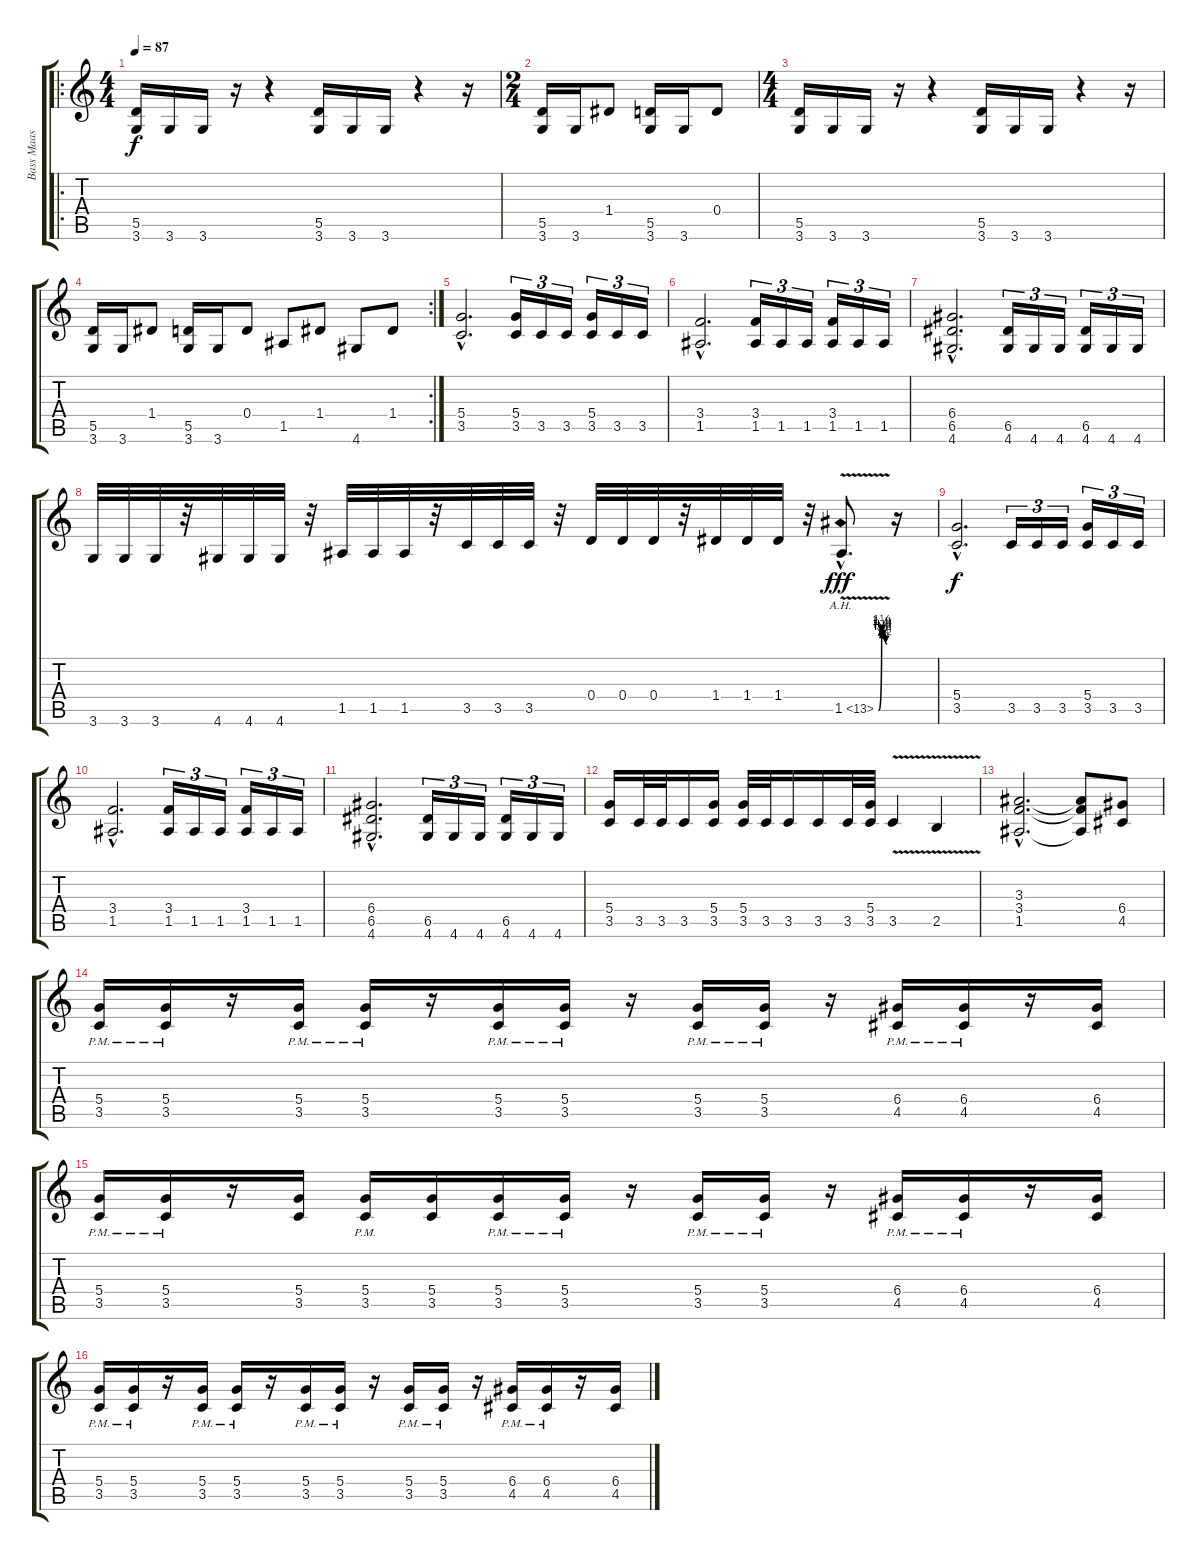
\track ("Bass Maas" "Bass Maas") {instrument overdrivenguitar}
\staff {score tabs}
\tuning (E4 B3 G3 D3 A2 E2) {hide}
\ro
\ts (4 4)
\tempo 87
\clef g2
\ks c
(5.5 3.6).16{dy f} 3.6.16 3.6.16 r.16 r.4 (5.5 3.6).16 3.6.16 3.6.16 r.4 r.16 |
\ts (2 4)
(5.5 3.6).16 3.6.16 1.4.8 (5.5 3.6).16 3.6.16 0.4.8 |
\ts (4 4)
(5.5 3.6).16 3.6.16 3.6.16 r.16 r.4 (5.5 3.6).16 3.6.16 3.6.16 r.4 r.16 |
\rc 2
(5.5 3.6).16 3.6.16 1.4.8 (5.5 3.6).16 3.6.16 0.4.8 1.5.8 1.4.8 4.6.8 1.4.8 |
(5.4{hac} 3.5{hac}).2{d} (5.4 3.5).16{tu (3 2)} 3.5.16{tu (3 2)} 3.5.16{tu (3 2)} (5.4 3.5).16{tu (3 2)} 3.5.16{tu (3 2)} 3.5.16{tu (3 2)} |
(3.4{hac} 1.5{hac}).2{d} (3.4 1.5).16{tu (3 2)} 1.5.16{tu (3 2)} 1.5.16{tu (3 2)} (3.4 1.5).16{tu (3 2)} 1.5.16{tu (3 2)} 1.5.16{tu (3 2)} |
(6.4{hac} 6.5{hac} 4.6{hac}).2{d} (6.5 4.6).16{tu (3 2)} 4.6.16{tu (3 2)} 4.6.16{tu (3 2)} (6.5 4.6).16{tu (3 2)} 4.6.16{tu (3 2)} 4.6.16{tu (3 2)} |
3.6.32 3.6.32 3.6.32 r.32 4.6.32 4.6.32 4.6.32 r.32 1.5.32 1.5.32 1.5.32 r.32 3.5.32 3.5.32 3.5.32 r.32 0.4.32 0.4.32 0.4.32 r.32 1.4.32 1.4.32 1.4.32 r.32 1.5{be (custom 0 0 22 5 24 4 27 3 30 4 40 4 49 2 60 2) ah 12 v hac}.8{d dy fff instrument guitarharmonics} r.16 |
(5.4{hac} 3.5{hac}).2{d dy f instrument overdrivenguitar} 3.5.16{tu (3 2)} 3.5.16{tu (3 2)} 3.5.16{tu (3 2)} (5.4 3.5).16{tu (3 2)} 3.5.16{tu (3 2)} 3.5.16{tu (3 2)} |
(3.4{hac} 1.5{hac}).2{d} (3.4 1.5).16{tu (3 2)} 1.5.16{tu (3 2)} 1.5.16{tu (3 2)} (3.4 1.5).16{tu (3 2)} 1.5.16{tu (3 2)} 1.5.16{tu (3 2)} |
(6.4{hac} 6.5{hac} 4.6{hac}).2{d} (6.5 4.6).16{tu (3 2)} 4.6.16{tu (3 2)} 4.6.16{tu (3 2)} (6.5 4.6).16{tu (3 2)} 4.6.16{tu (3 2)} 4.6.16{tu (3 2)} |
(5.4 3.5).16 3.5.32 3.5.32 3.5.16 (5.4 3.5).16 (5.4 3.5).32 3.5.32 3.5.16 3.5.16 3.5.32 (5.4 3.5).32 3.5{v}.4 2.5{v}.4 |
(3.3{hac} 3.4{hac} 1.5{hac}).2{d} (3.3{t} 3.4{t} 1.5{t}).8 (6.4 4.5).8 |
(5.4{pm} 3.5{pm}).16 (5.4{pm} 3.5{pm}).16 r.16 (5.4{pm} 3.5{pm}).16 (5.4{pm} 3.5{pm}).16 r.16 (5.4{pm} 3.5{pm}).16 (5.4{pm} 3.5{pm}).16 r.16 (5.4{pm} 3.5{pm}).16 (5.4{pm} 3.5{pm}).16 r.16 (6.4{pm} 4.5{pm}).16 (6.4{pm} 4.5{pm}).16 r.16 (6.4 4.5).16 |
(5.4{pm} 3.5{pm}).16 (5.4{pm} 3.5{pm}).16 r.16 (5.4 3.5).16 (5.4{pm} 3.5{pm}).16 (5.4 3.5).16 (5.4{pm} 3.5{pm}).16 (5.4{pm} 3.5{pm}).16 r.16 (5.4{pm} 3.5{pm}).16 (5.4{pm} 3.5{pm}).16 r.16 (6.4{pm} 4.5{pm}).16 (6.4{pm} 4.5{pm}).16 r.16 (6.4 4.5).16 |
(5.4{pm} 3.5{pm}).16 (5.4{pm} 3.5{pm}).16 r.16 (5.4{pm} 3.5{pm}).16 (5.4{pm} 3.5{pm}).16 r.16 (5.4{pm} 3.5{pm}).16 (5.4{pm} 3.5{pm}).16 r.16 (5.4{pm} 3.5{pm}).16 (5.4{pm} 3.5{pm}).16 r.16 (6.4{pm} 4.5{pm}).16 (6.4{pm} 4.5{pm}).16 r.16 (6.4 4.5).16
